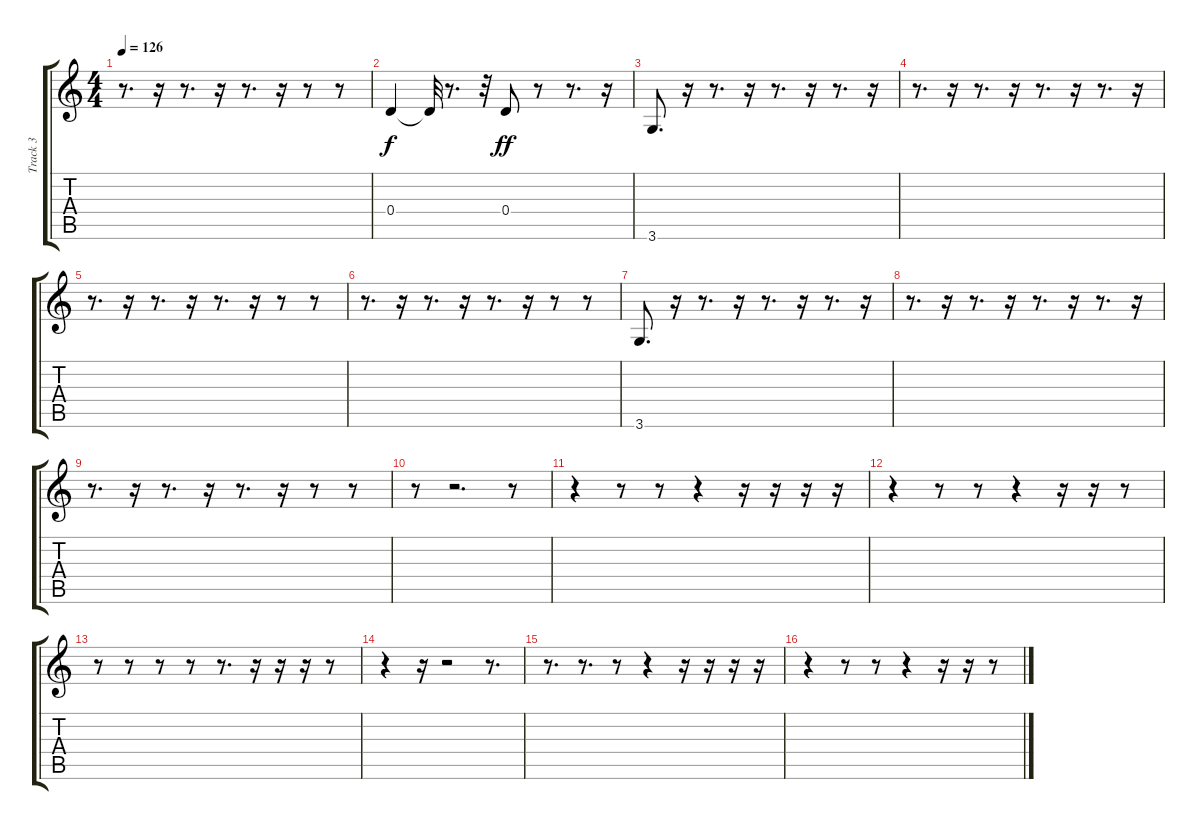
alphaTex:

\track ("Track 3" "Track 3") {instrument acousticbass}
\staff {score tabs}
\tuning (E4 B3 G3 D3 A2 E2) {hide}
\ts (4 4)
\tempo 126
\clef g2
\ks c
r.8{d dy ff} r.16 r.8{d} r.16 r.8{d} r.16 r.8 r.8 |
0.4.4{dy f} 0.4{t}.32 r.8{d} r.32 0.4.8{dy ff} r.8 r.8{d} r.16 |
3.6.8{d} r.16 r.8{d} r.16 r.8{d} r.16 r.8{d} r.16 |
r.8{d} r.16 r.8{d} r.16 r.8{d} r.16 r.8{d} r.16 |
r.8{d} r.16 r.8{d} r.16 r.8{d} r.16 r.8 r.8 |
r.8{d} r.16 r.8{d} r.16 r.8{d} r.16 r.8 r.8 |
3.6.8{d} r.16 r.8{d} r.16 r.8{d} r.16 r.8{d} r.16 |
r.8{d} r.16 r.8{d} r.16 r.8{d} r.16 r.8{d} r.16 |
r.8{d} r.16 r.8{d} r.16 r.8{d} r.16 r.8 r.8 |
r.8 r.2{d} r.8 |
r.4 r.8 r.8 r.4 r.16 r.16 r.16 r.16 |
r.4 r.8 r.8 r.4 r.16 r.16 r.8 |
r.8 r.8 r.8 r.8 r.8{d} r.16 r.16 r.16 r.8 |
r.4 r.16 r.2 r.8{d} |
r.8{d} r.8{d} r.8 r.4 r.16 r.16 r.16 r.16 |
r.4 r.8 r.8 r.4 r.16 r.16 r.8
